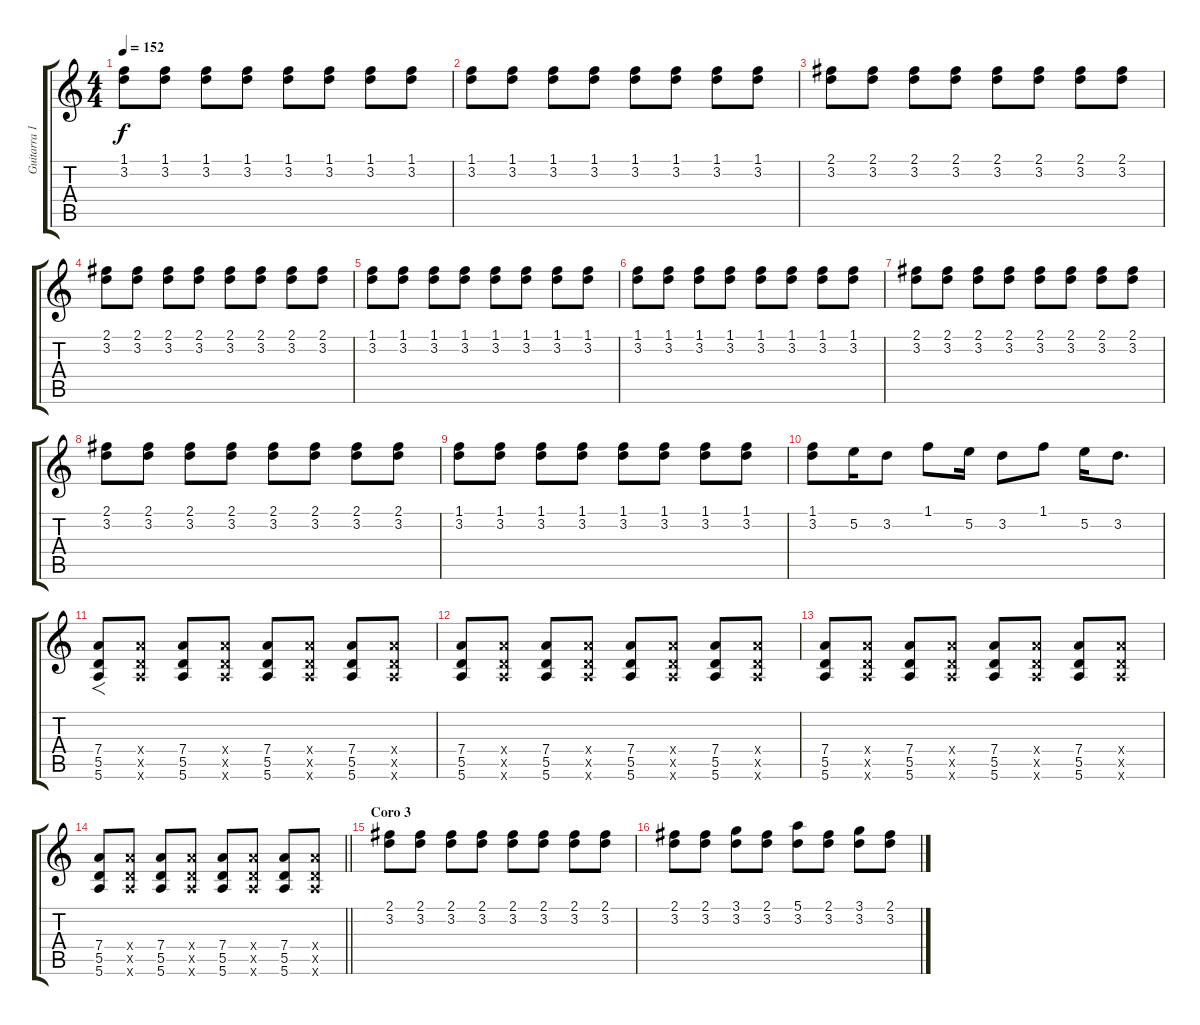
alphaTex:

\track ("Guitarra 1" "Guitarra 1") {instrument acousticguitarsteel}
\staff {score tabs}
\tuning (E4 B3 G3 D3 A2 E2) {hide}
\ts (4 4)
\tempo 152
\clef g2
\ks c
(1.1 3.2).8{dy f} (1.1 3.2).8 (1.1 3.2).8 (1.1 3.2).8 (1.1 3.2).8 (1.1 3.2).8 (1.1 3.2).8 (1.1 3.2).8 |
(1.1 3.2).8 (1.1 3.2).8 (1.1 3.2).8 (1.1 3.2).8 (1.1 3.2).8 (1.1 3.2).8 (1.1 3.2).8 (1.1 3.2).8 |
(2.1 3.2).8 (2.1 3.2).8 (2.1 3.2).8 (2.1 3.2).8 (2.1 3.2).8 (2.1 3.2).8 (2.1 3.2).8 (2.1 3.2).8 |
(2.1 3.2).8 (2.1 3.2).8 (2.1 3.2).8 (2.1 3.2).8 (2.1 3.2).8 (2.1 3.2).8 (2.1 3.2).8 (2.1 3.2).8 |
(1.1 3.2).8 (1.1 3.2).8 (1.1 3.2).8 (1.1 3.2).8 (1.1 3.2).8 (1.1 3.2).8 (1.1 3.2).8 (1.1 3.2).8 |
(1.1 3.2).8 (1.1 3.2).8 (1.1 3.2).8 (1.1 3.2).8 (1.1 3.2).8 (1.1 3.2).8 (1.1 3.2).8 (1.1 3.2).8 |
(2.1 3.2).8 (2.1 3.2).8 (2.1 3.2).8 (2.1 3.2).8 (2.1 3.2).8 (2.1 3.2).8 (2.1 3.2).8 (2.1 3.2).8 |
(2.1 3.2).8 (2.1 3.2).8 (2.1 3.2).8 (2.1 3.2).8 (2.1 3.2).8 (2.1 3.2).8 (2.1 3.2).8 (2.1 3.2).8 |
(1.1 3.2).8 (1.1 3.2).8 (1.1 3.2).8 (1.1 3.2).8 (1.1 3.2).8 (1.1 3.2).8 (1.1 3.2).8 (1.1 3.2).8 |
(1.1 3.2).8 5.2.16 3.2.8 1.1.8 5.2.16 3.2.8 1.1.8 5.2.16 3.2.8{d} |
(7.4 5.5 5.6).8{f} (7.4{x} 5.5{x} 5.6{x}).8 (7.4 5.5 5.6).8 (7.4{x} 5.5{x} 5.6{x}).8 (7.4 5.5 5.6).8 (7.4{x} 5.5{x} 5.6{x}).8 (7.4 5.5 5.6).8 (7.4{x} 5.5{x} 5.6{x}).8 |
(7.4 5.5 5.6).8 (7.4{x} 5.5{x} 5.6{x}).8 (7.4 5.5 5.6).8 (7.4{x} 5.5{x} 5.6{x}).8 (7.4 5.5 5.6).8 (7.4{x} 5.5{x} 5.6{x}).8 (7.4 5.5 5.6).8 (7.4{x} 5.5{x} 5.6{x}).8 |
(7.4 5.5 5.6).8 (7.4{x} 5.5{x} 5.6{x}).8 (7.4 5.5 5.6).8 (7.4{x} 5.5{x} 5.6{x}).8 (7.4 5.5 5.6).8 (7.4{x} 5.5{x} 5.6{x}).8 (7.4 5.5 5.6).8 (7.4{x} 5.5{x} 5.6{x}).8 |
\barLineRight lightlight
(7.4 5.5 5.6).8 (7.4{x} 5.5{x} 5.6{x}).8 (7.4 5.5 5.6).8 (7.4{x} 5.5{x} 5.6{x}).8 (7.4 5.5 5.6).8 (7.4{x} 5.5{x} 5.6{x}).8 (7.4 5.5 5.6).8 (7.4{x} 5.5{x} 5.6{x}).8 |
\section ("" "Coro 3")
(2.1 3.2).8 (2.1 3.2).8 (2.1 3.2).8 (2.1 3.2).8 (2.1 3.2).8 (2.1 3.2).8 (2.1 3.2).8 (2.1 3.2).8 |
(2.1 3.2).8 (2.1 3.2).8 (3.1 3.2).8 (2.1 3.2).8 (5.1 3.2).8 (2.1 3.2).8 (3.1 3.2).8 (2.1 3.2).8
